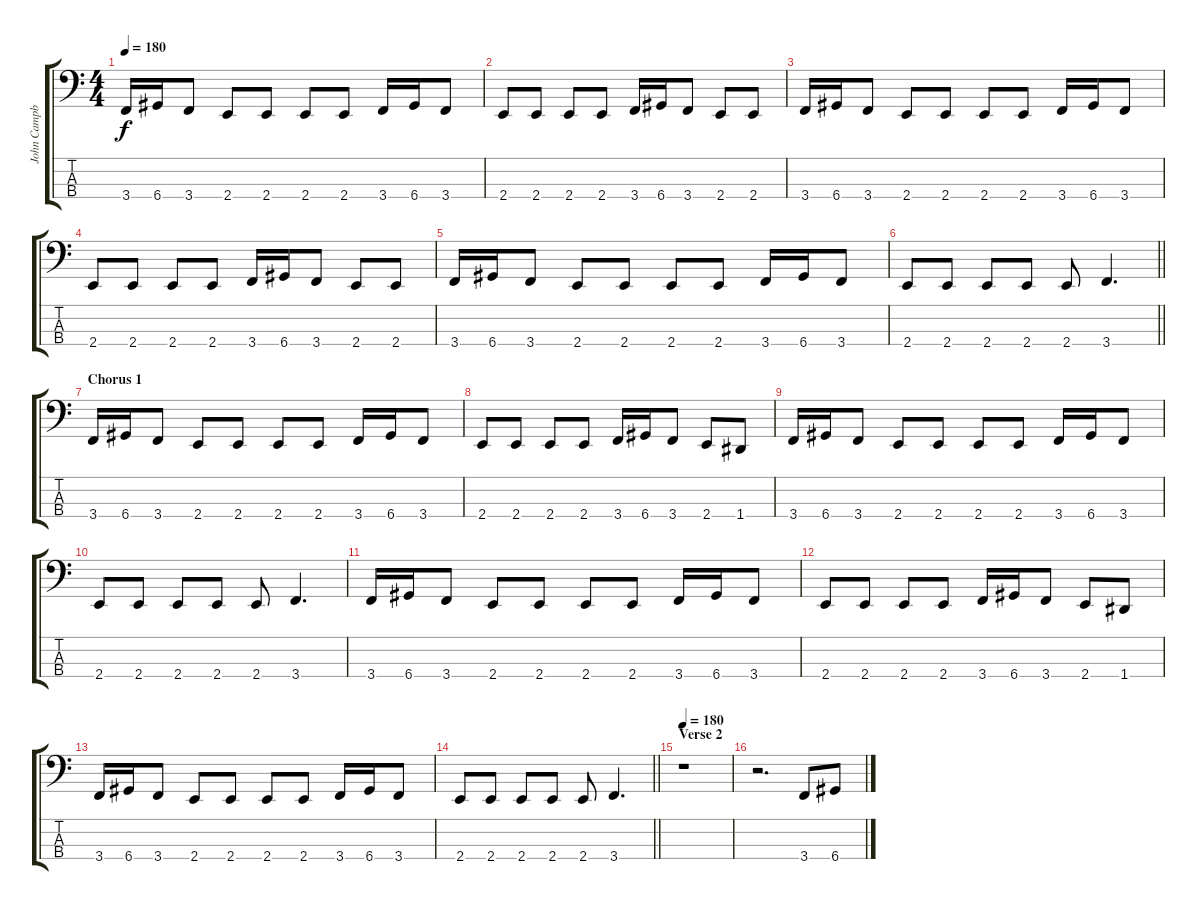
\track ("John Campbell" "John Campb") {instrument electricbasspick}
\staff {score tabs}
\tuning (G2 D2 A1 D1) {hide}
\ts (4 4)
\tempo 180
\clef f4
\ks c
3.4.16{dy f} 6.4.16 3.4.8 2.4.8 2.4.8 2.4.8 2.4.8 3.4.16 6.4.16 3.4.8 |
2.4.8 2.4.8 2.4.8 2.4.8 3.4.16 6.4.16 3.4.8 2.4.8 2.4.8 |
3.4.16 6.4.16 3.4.8 2.4.8 2.4.8 2.4.8 2.4.8 3.4.16 6.4.16 3.4.8 |
2.4.8 2.4.8 2.4.8 2.4.8 3.4.16 6.4.16 3.4.8 2.4.8 2.4.8 |
3.4.16 6.4.16 3.4.8 2.4.8 2.4.8 2.4.8 2.4.8 3.4.16 6.4.16 3.4.8 |
\barLineRight lightlight
2.4.8 2.4.8 2.4.8 2.4.8 2.4.8 3.4.4{d} |
\section ("" "Chorus 1")
3.4.16 6.4.16 3.4.8 2.4.8 2.4.8 2.4.8 2.4.8 3.4.16 6.4.16 3.4.8 |
2.4.8 2.4.8 2.4.8 2.4.8 3.4.16 6.4.16 3.4.8 2.4.8 1.4.8 |
3.4.16 6.4.16 3.4.8 2.4.8 2.4.8 2.4.8 2.4.8 3.4.16 6.4.16 3.4.8 |
2.4.8 2.4.8 2.4.8 2.4.8 2.4.8 3.4.4{d} |
3.4.16 6.4.16 3.4.8 2.4.8 2.4.8 2.4.8 2.4.8 3.4.16 6.4.16 3.4.8 |
2.4.8 2.4.8 2.4.8 2.4.8 3.4.16 6.4.16 3.4.8 2.4.8 1.4.8 |
3.4.16 6.4.16 3.4.8 2.4.8 2.4.8 2.4.8 2.4.8 3.4.16 6.4.16 3.4.8 |
\barLineRight lightlight
2.4.8 2.4.8 2.4.8 2.4.8 2.4.8 3.4.4{d} |
\section ("" "Verse 2")
\tempo 180
r.1 |
r.2{d} 3.4.8 6.4.8
